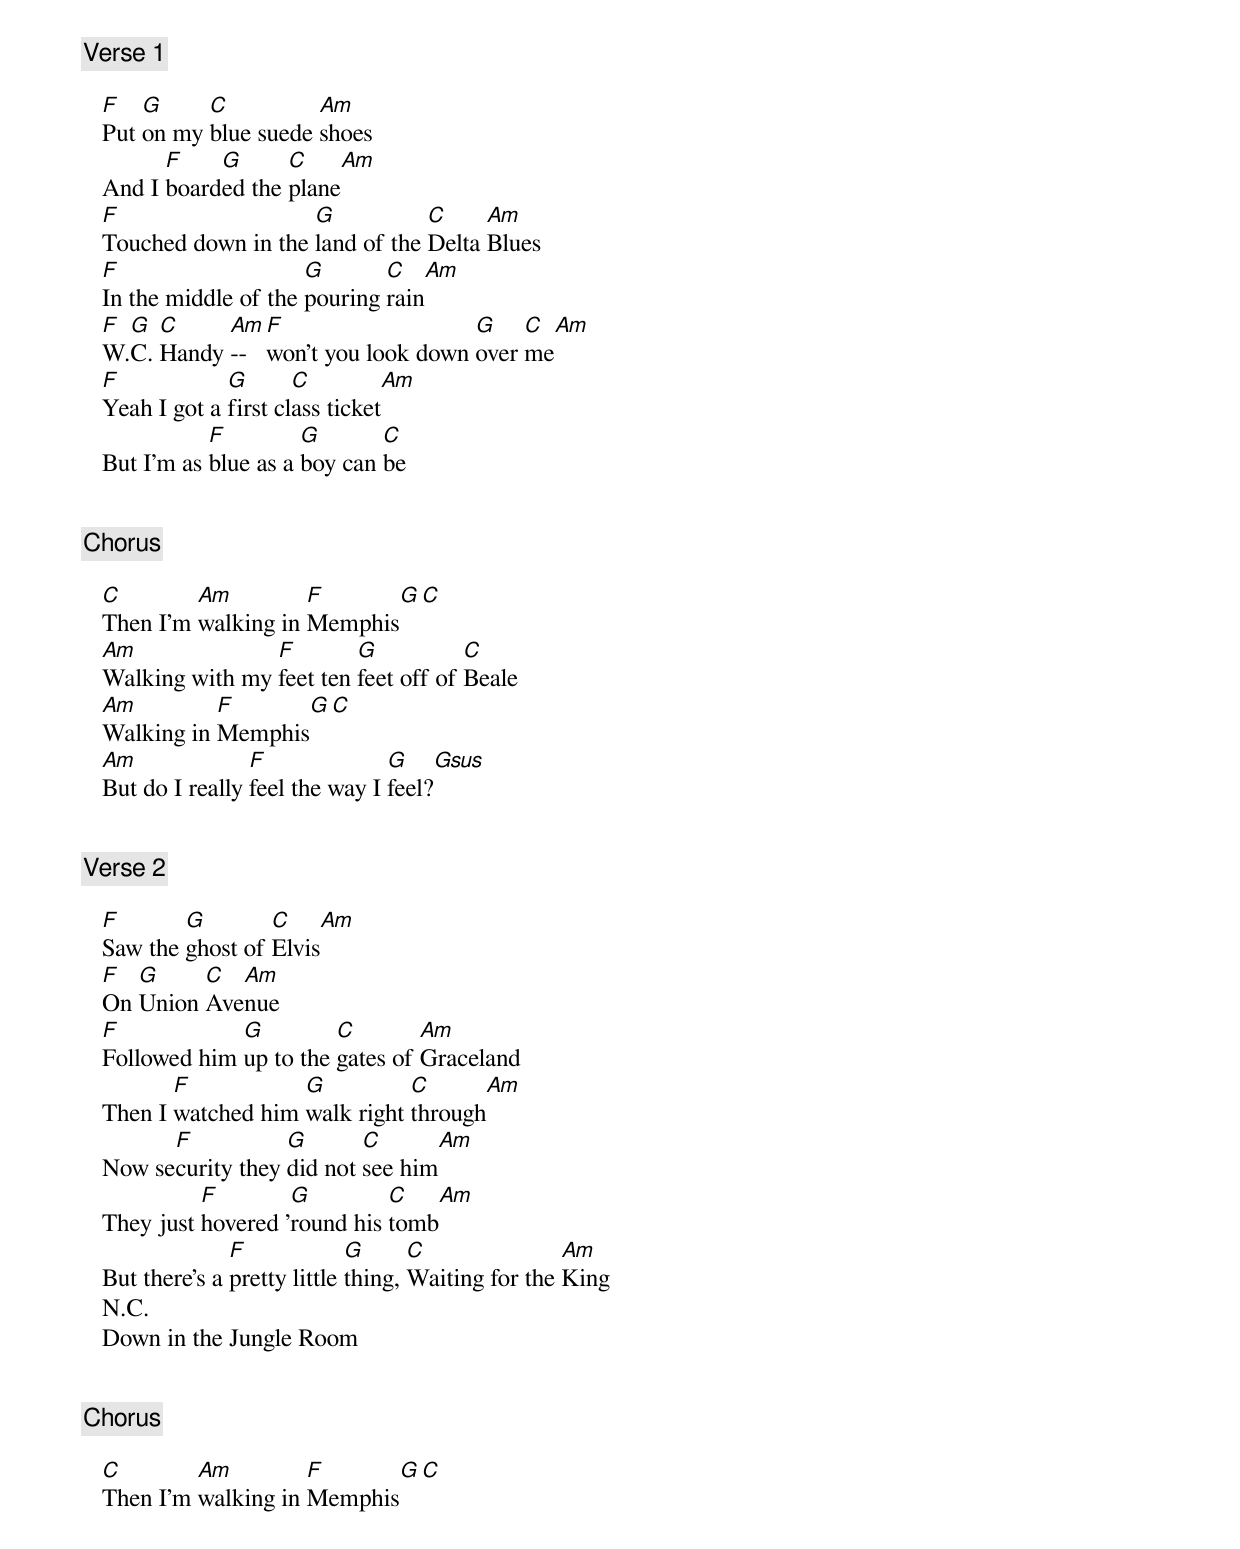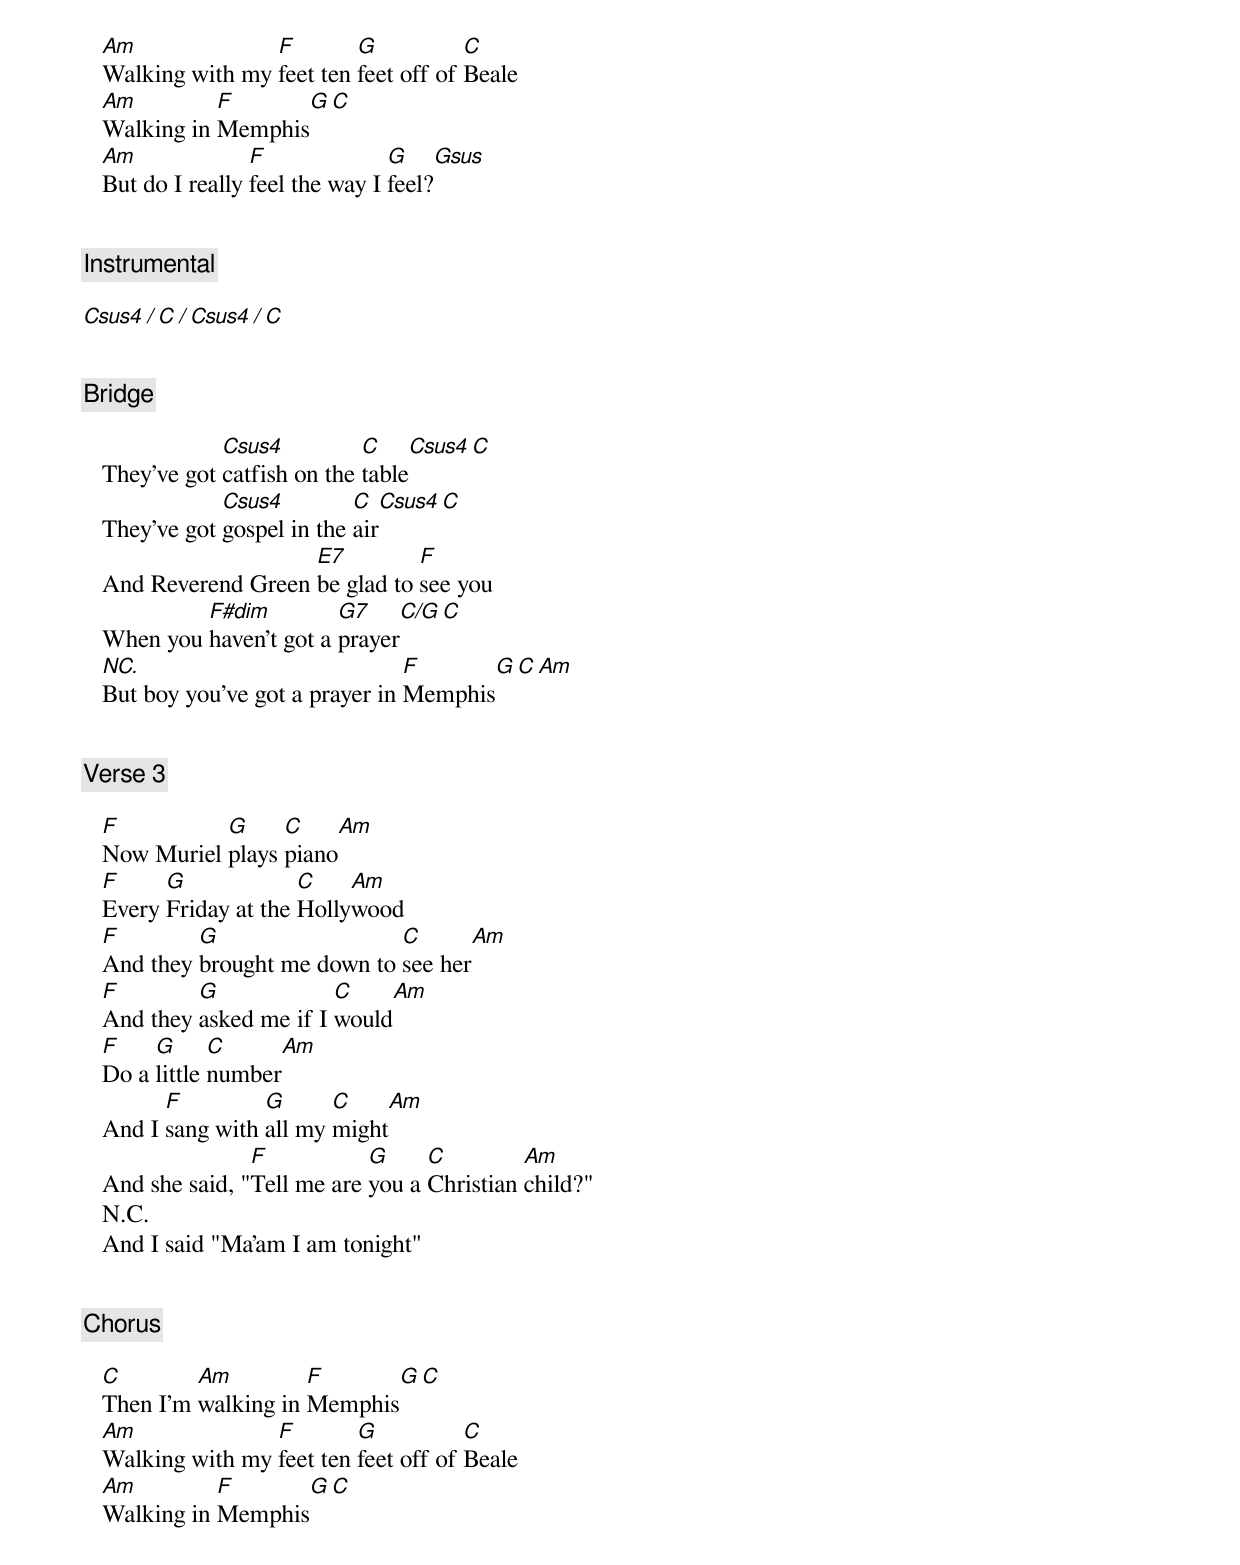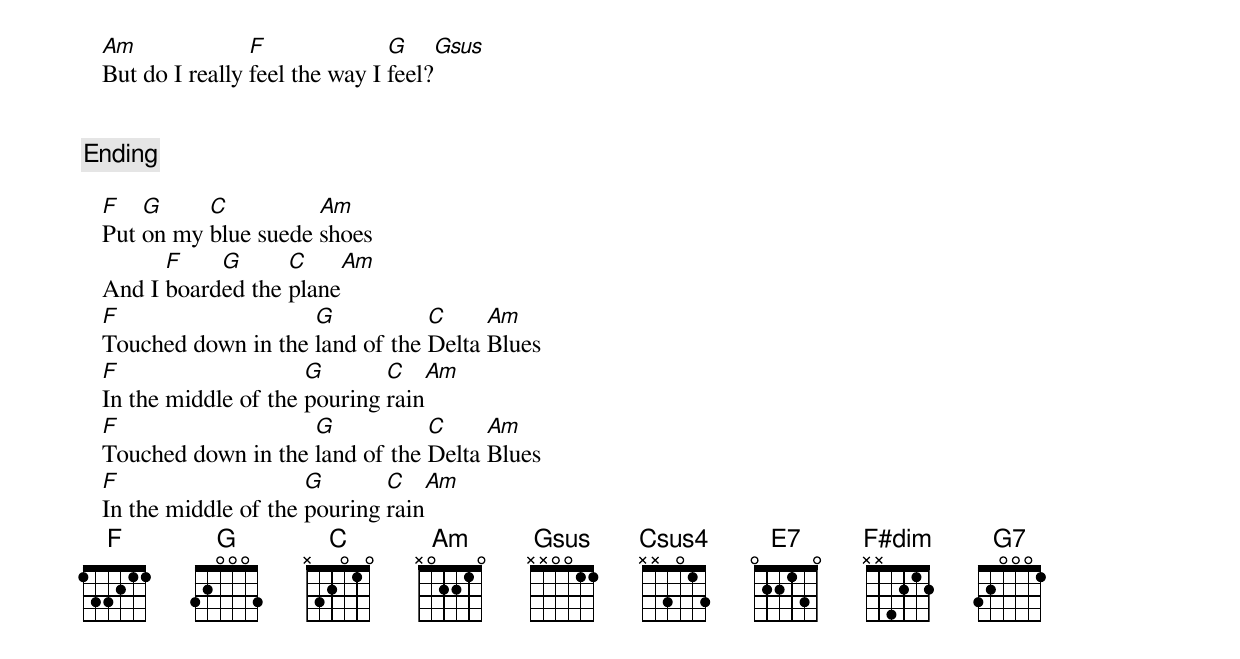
[Verse 1]

   F   G     C          Am
   Put on my blue suede shoes
         F    G      C    Am
   And I boarded the plane
   F                   G           C     Am
   Touched down in the land of the Delta Blues
   F                    G       C   Am
   In the middle of the pouring rain
   F G  C     Am F                   G    C Am
   W.C. Handy -- won't you look down over me
   F            G       C         Am
   Yeah I got a first class ticket
              F         G       C
   But I'm as blue as a boy can be


   [Chorus]

   C        Am         F      G         C
   Then I'm walking in Memphis
   Am              F        G           C
   Walking with my feet ten feet off of Beale
   Am         F             G           C
   Walking in Memphis
   Am              F              G     Gsus
   But do I really feel the way I feel?


   [Verse 2]

   F       G        C    Am
   Saw the ghost of Elvis
   F  G     C  Am
   On Union Avenue
   F            G         C        Am
   Followed him up to the gates of Graceland
          F           G          C      Am
   Then I watched him walk right through
         F           G       C      Am
   Now security they did not see him
             F        G         C   Am
   They just hovered 'round his tomb
                 F             G      C               Am
   But there's a pretty little thing, Waiting for the King
   N.C.
   Down in the Jungle Room


   [Chorus]

   C        Am         F      G         C
   Then I'm walking in Memphis
   Am              F        G           C
   Walking with my feet ten feet off of Beale
   Am         F             G           C
   Walking in Memphis
   Am              F              G     Gsus
   But do I really feel the way I feel?


   [Instrumental]

   Csus4 / C / Csus4 / C


   [Bridge]

               Csus4          C     Csus4 C
   They've got catfish on the table
               Csus4         C      Csus4 C
   They've got gospel in the air
                      E7         F
   And Reverend Green be glad to see you
            F#dim         G7        C/G   C
   When you haven't got a prayer
   NC.                            F       G  C  Am
   But boy you've got a prayer in Memphis


   [Verse 3]

   F          G     C    Am
   Now Muriel plays piano
   F     G             C    Am
   Every Friday at the Hollywood
   F        G                  C      Am
   And they brought me down to see her
   F        G             C    Am
   And they asked me if I would
   F    G      C     Am
   Do a little number
         F         G      C    Am
   And I sang with all my might
                  F           G     C         Am
   And she said, "Tell me are you a Christian child?"
   N.C.
   And I said "Ma'am I am tonight"


   [Chorus]

   C        Am         F      G         C
   Then I'm walking in Memphis
   Am              F        G           C
   Walking with my feet ten feet off of Beale
   Am         F             G           C
   Walking in Memphis
   Am              F              G     Gsus
   But do I really feel the way I feel?


   [Ending]

   F   G     C          Am
   Put on my blue suede shoes
         F    G      C    Am
   And I boarded the plane
   F                   G           C     Am
   Touched down in the land of the Delta Blues
   F                    G       C   Am
   In the middle of the pouring rain
   F                   G           C     Am
   Touched down in the land of the Delta Blues
   F                    G       C   Am
   In the middle of the pouring rain
